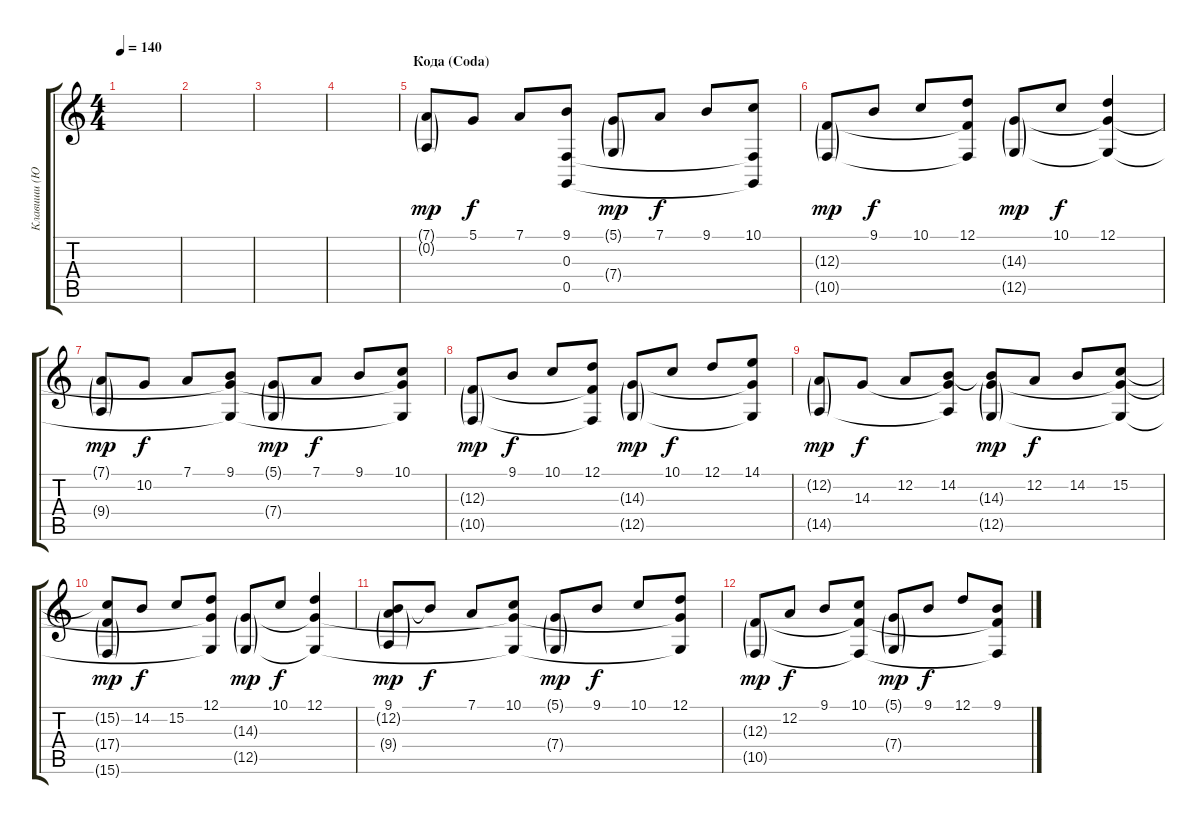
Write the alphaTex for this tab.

\track ("Клавиши (Юлия Red)" "Клавиши (Ю") {instrument musicbox}
\staff {score tabs}
\tuning (D4 A3 F3 C3 G2 D2) {hide}
\ts (4 4)
\tempo 140
\clef g2
\ks c
|
|
|
|
\section ("" "Кода (Coda)")
(7.1{g} 0.2{g}).8{dy mp volume 12 instrument musicbox} 5.1.8{dy f} 7.1.8 (9.1 0.3 0.5).8 (5.1{g} 7.4{g}).8{dy mp} 7.1.8{dy f} 9.1.8 (10.1 0.3{t} 0.5{t}).8 |
(12.3{g} 10.5{g}).8{dy mp volume 11} 9.1.8{dy f} 10.1.8 (12.1 12.3{t} 10.5{t}).8 (14.3{g} 12.5{g}).8{dy mp} 10.1.8{dy f} (12.1 14.3{t} 12.5{t}).4 |
(7.1{g} 9.4{g}).8{dy mp volume 10} 10.2.8{dy f} 7.1.8 (9.1 14.3{t} 12.5{t}).8 (5.1{g} 7.4{g}).8{dy mp} 7.1.8{dy f} 9.1.8 (10.1 14.3{t} 12.5{t}).8 |
(12.3{g} 10.5{g}).8{dy mp volume 9} 9.1.8{dy f} 10.1.8 (12.1 12.3{t} 10.5{t}).8 (14.3{g} 12.5{g}).8{dy mp} 10.1.8{dy f} 12.1.8 (14.1 14.3{t} 12.5{t}).8 |
(12.2{g} 14.5{g}).8{dy mp volume 7} 14.3.8{dy f} 12.2.8 (14.2 14.3{t} 14.5{t}).8 (14.2{t} 14.3{g} 12.5{g}).8{dy mp} 12.2.8{dy f} 14.2.8 (15.2 14.3{t} 12.5{t}).8 |
(15.2{t} 17.4{g} 15.6{g}).8{dy mp volume 5} 14.2.8{dy f} 15.2.8 (12.1 14.3{t} 12.5{t}).8 (14.3{g} 12.5{g}).8{dy mp} 10.1.8{dy f} (12.1 14.3{t} 12.5{t}).4 |
(9.1 12.2{g} 9.4{g}).8{dy mp volume 3} 9.1{t}.8{dy f} 7.1.8 (10.1 14.3{t} 12.5{t}).8 (5.1{g} 7.4{g}).8{dy mp} 9.1.8{dy f} 10.1.8 (12.1 14.3{t} 12.5{t}).8 |
(12.3{g} 10.5{g}).8{dy mp volume 2} 12.2.8{dy f} 9.1.8 (10.1 12.3{t} 10.5{t}).8 (5.1{g} 7.4{g}).8{dy mp} 9.1.8{dy f} 12.1.8 (9.1 12.3{t} 10.5{t}).8
